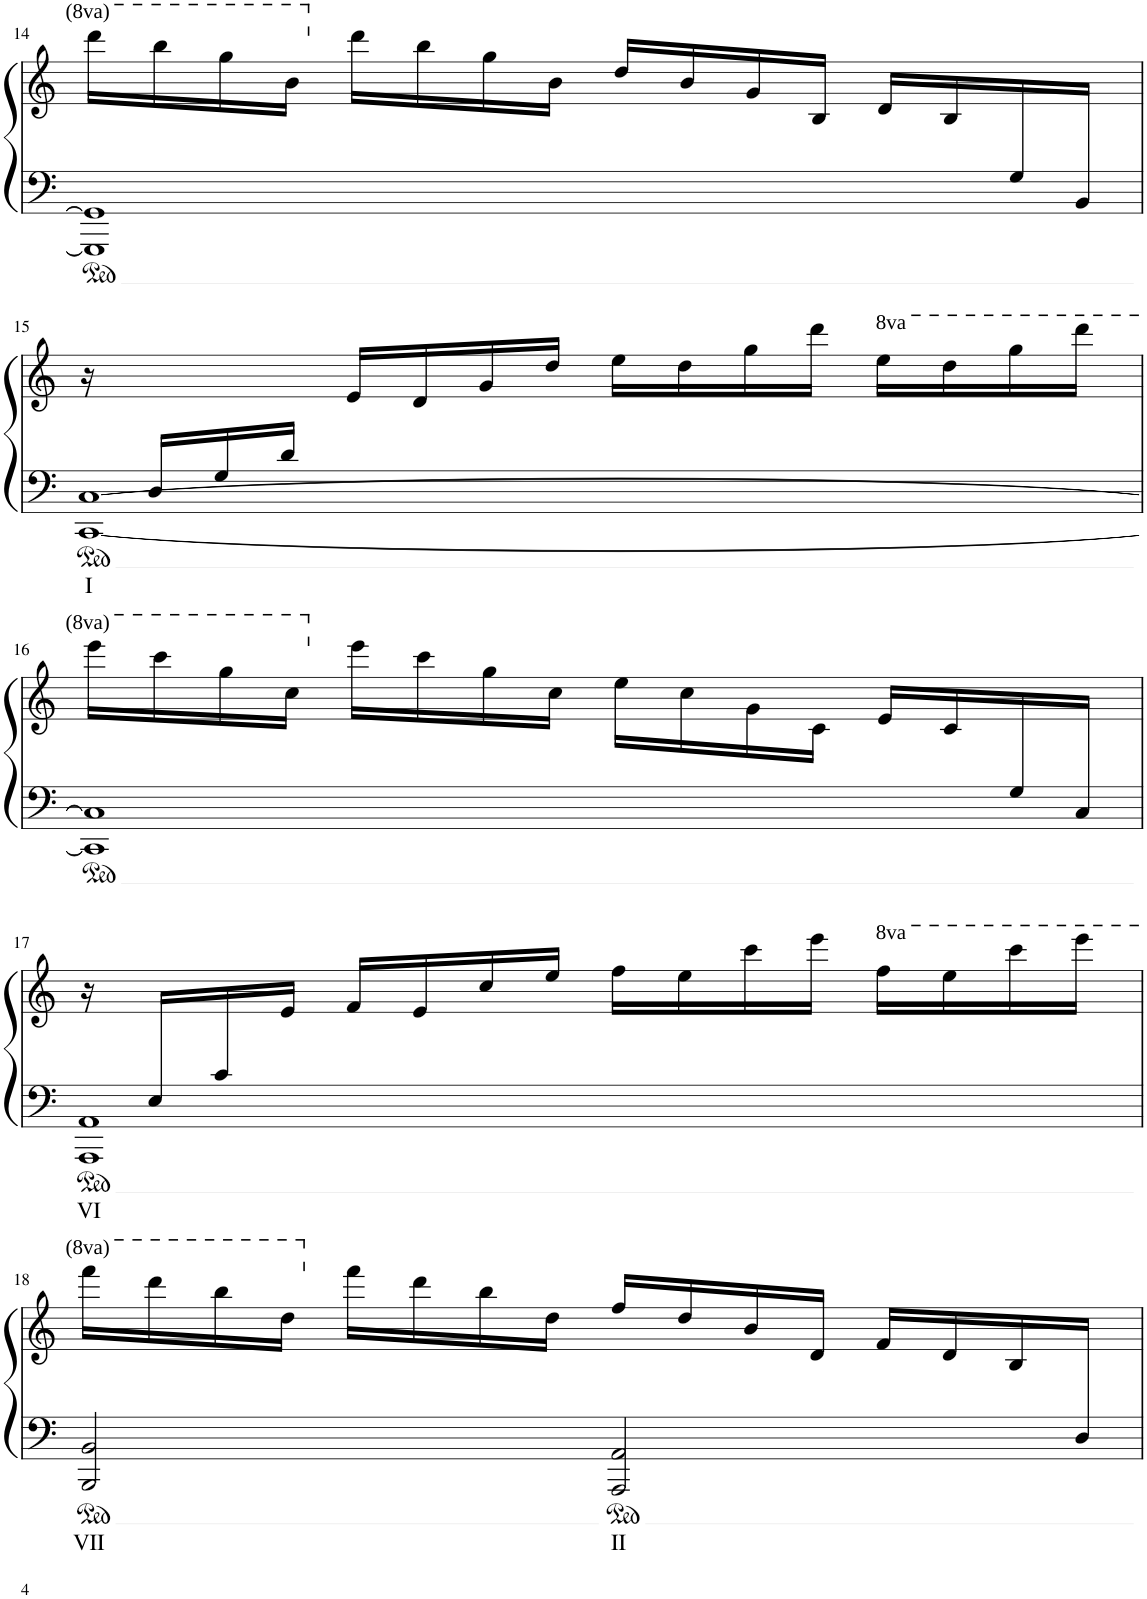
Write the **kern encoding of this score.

**kern	**text	**kern
*part1	*part1	*part1
*staff2	*staff2	*staff1
*I"Piano	*	*
*I'Pno	*	*
!!LO:PB:g=z
*clefF4	*	*clefG2
*k[]	*	*k[]
*M4/4	*	*M4/4
*met(c)	*	*met(c)
=14	=14	=14
*^	*	*
2..ryy	1GGG] 1GG]	.	16dddd\LL
.	.	.	16bbb\
.	.	.	16ggg\
.	.	.	16bb\JJ
.	.	.	16ddd\LL
.	.	.	16bb\
.	.	.	16gg\
.	.	.	16b\JJ
.	.	.	16dd/LL
.	.	.	16b/
.	.	.	16g/
.	.	.	16B/JJ
.	.	.	16d/LL
.	.	.	16B/
16G/	.	.	8ryy
16BB/JJ	.	.	.
!!LO:LB:g=z
=15	=15	=15	=15
!	!	!LO:LY:b	!
16ryy	[1CC [1C	I	16r
16D/LL	.	.	8.ryy
16G/	.	.	.
16d/JJ	.	.	.
2.ryy	.	.	16e/LL
.	.	.	16d/
.	.	.	16g/
.	.	.	16dd/JJ
.	.	.	16ee\LL
.	.	.	16dd\
.	.	.	16gg\
.	.	.	16ddd\JJ
*	*	*	*8va
.	.	.	16eee\LL
.	.	.	16ddd\
.	.	.	16ggg\
.	.	.	16dddd\JJ
!!LO:LB:g=z
=16	=16	=16	=16
2..ryy	1CC] 1C]	.	16eeee\LL
.	.	.	16cccc\
.	.	.	16ggg\
.	.	.	16ccc\JJ
*	*	*	*X8va
.	.	.	16eee\LL
.	.	.	16ccc\
.	.	.	16gg\
.	.	.	16cc\JJ
.	.	.	16ee\LL
.	.	.	16cc\
.	.	.	16g\
.	.	.	16c\JJ
.	.	.	16e/LL
.	.	.	16c/
16G/	.	.	8ryy
16C/JJ	.	.	.
!!LO:LB:g=z
=17	=17	=17	=17
!	!	!LO:LY:b	!
16ryy	1AAA 1AA	VI	16r
16E/LL	.	.	8ryy
16c/	.	.	.
2ryy	.	.	16e/JJ
.	.	.	16f/LL
.	.	.	16e/
.	.	.	16cc/
.	.	.	16ee/JJ
.	.	.	16ff\LL
.	.	.	16ee\
.	.	.	16ccc\
4ryy	.	.	16eee\JJ
*	*	*	*8va
.	.	.	16fff\LL
.	.	.	16eee\
.	.	.	16cccc\
16ryy	.	.	16eeee\JJ
!!LO:LB:g=z
=18	=18	=18	=18
!	!	!LO:LY:b	!
2...ryy	2BBB/ 2BB/	VII	16ffff\LL
.	.	.	16dddd\
.	.	.	16bbb\
.	.	.	16ddd\JJ
*	*	*	*X8va
.	.	.	16fff\LL
.	.	.	16ddd\
.	.	.	16bb\
.	.	.	16dd\JJ
!	!	!LO:LY:b	!
.	2AAA/ 2AA/	II	16ff/LL
.	.	.	16dd/
.	.	.	16b/
.	.	.	16d/JJ
.	.	.	16f/LL
.	.	.	16d/
.	.	.	16B/
16D/JJ	.	.	16ryy
*v	*v	*	*
=	=	=
*-	*-	*-
